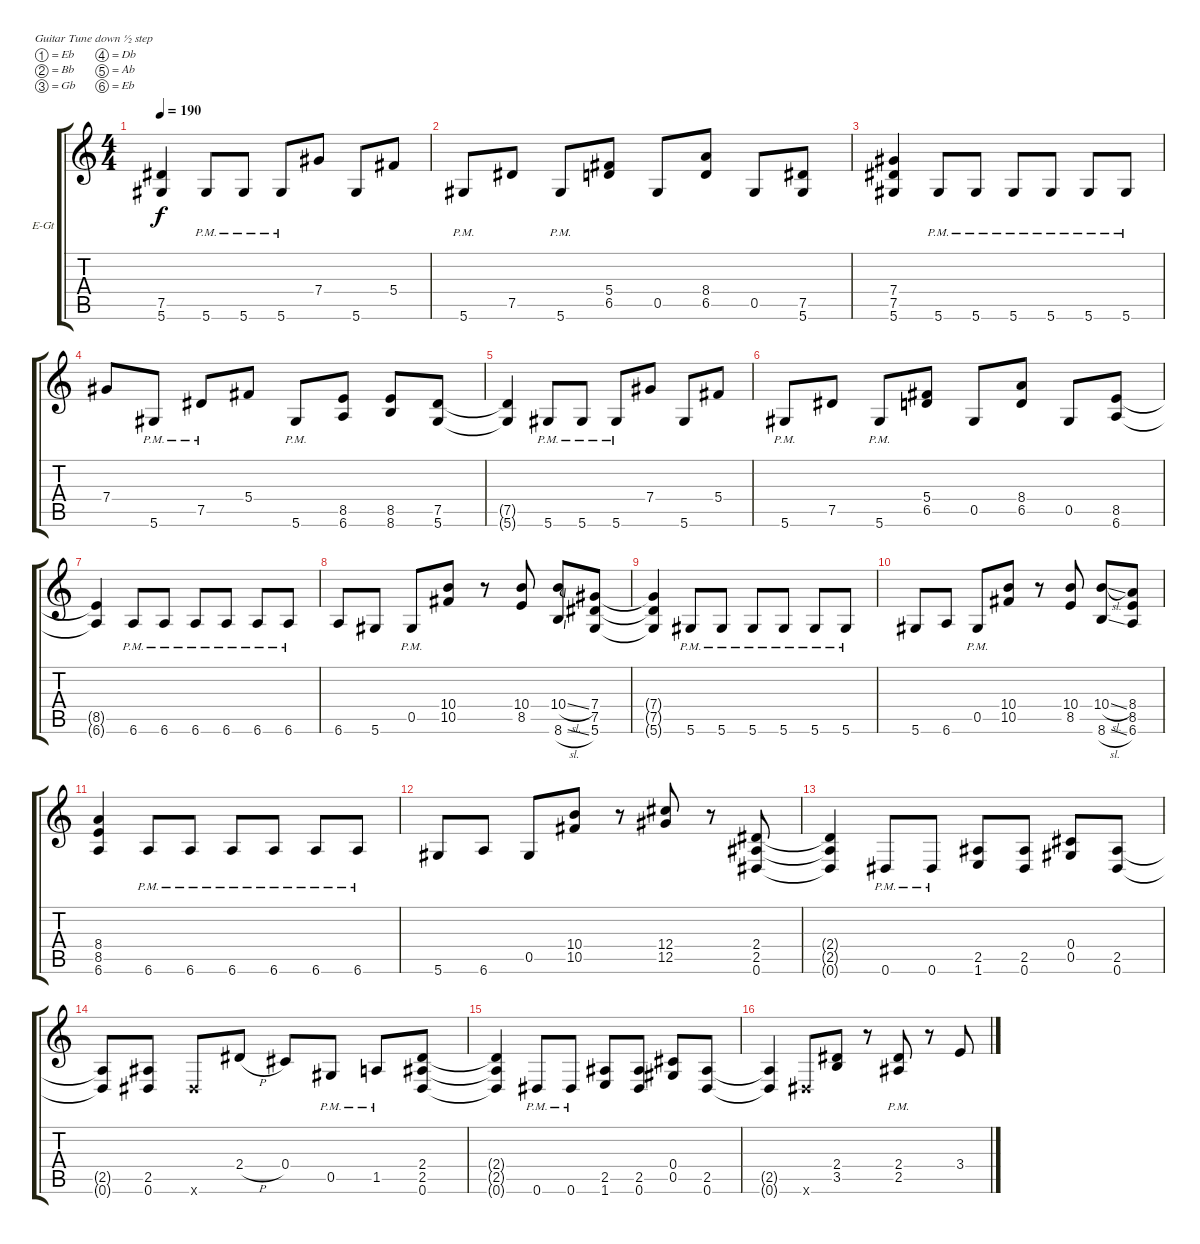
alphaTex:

\bracketExtendMode groupsimilarinstruments
\firstSystemTrackNameOrientation horizontal
\otherSystemsTrackNameOrientation horizontal
\track ("Electric Guitar" "E-Gt") {instrument overdrivenguitar}
\staff {score tabs}
\tuning (Eb4 Bb3 Gb3 Db3 Ab2 Eb2)
\ts (4 4)
\tempo 190
\clef g2
\ks c
(5.6{t} 7.5{t}).4{dy f} 5.6{pm}.8 5.6{pm}.8 5.6{pm}.8 7.4.8 5.6.8 5.4.8 |
5.6{pm}.8 7.5.8 5.6{pm}.8 (5.4 6.5).8 0.5.8 (6.5 8.4).8 0.5.8 (5.6 7.5).8 |
(5.6 7.4 7.5).4 5.6{pm}.8 5.6{pm}.8 5.6{pm}.8 5.6{pm}.8 5.6{pm}.8 5.6{pm}.8 |
7.4.8 5.6{pm}.8 7.5{pm}.8 5.4.8 5.6{pm}.8 (6.6 8.5).8 (8.5 8.6).8 (5.6 7.5).8 |
(5.6{t} 7.5{t}).4 5.6{pm}.8 5.6{pm}.8 5.6{pm}.8 7.4.8 5.6.8 5.4.8 |
5.6{pm}.8 7.5.8 5.6{pm}.8 (5.4 6.5).8 0.5.8 (6.5 8.4).8 0.5.8 (6.6 8.5).8 |
(6.6{t} 8.5{t}).4 6.6{pm}.8 6.6{pm}.8 6.6{pm}.8 6.6{pm}.8 6.6{pm}.8 6.6{pm}.8 |
6.6.8 5.6.8 0.5{pm}.8 (10.5 10.4).8 r.8 (10.4 8.5).8 (8.6{sl} 10.4{sl}).8 (7.4 5.6 7.5).8 |
(5.6{t} 7.4{t} 7.5{t}).4 5.6{pm}.8 5.6{pm}.8 5.6{pm}.8 5.6{pm}.8 5.6{pm}.8 5.6{pm}.8 |
5.6.8 6.6.8 0.5{pm}.8 (10.5 10.4).8 r.8 (10.4 8.5).8 (8.6{sl} 10.4{sl}).8 (8.4 6.6 8.5).8 |
(6.6 8.4 8.5).4 6.6{pm}.8 6.6{pm}.8 6.6{pm}.8 6.6{pm}.8 6.6{pm}.8 6.6{pm}.8 |
5.6.8 6.6.8 0.5.8 (10.5 10.4).8 r.8 (12.4 12.5).8 r.8 (0.6 2.5 2.4).8 |
(2.5{t} 0.6{t} 2.4{t}).4 0.6{pm}.8 0.6{pm}.8 (1.6 2.5).8 (0.6 2.5).8 (0.5 0.4).8 (0.6 2.5).8 |
(0.6{t} 2.5{t}).8 (0.6 2.5).8 0.6{x}.8 2.4{h}.8 0.4.8 0.5{pm}.8 1.5{pm}.8 (0.6 2.5 2.4).8 |
(2.5{t} 0.6{t} 2.4{t}).4 0.6{pm}.8 0.6{pm}.8 (1.6 2.5).8 (0.6 2.5).8 (0.5 0.4).8 (0.6 2.5).8 |
(0.6{t} 2.5{t}).4 0.6{x}.8 (2.4 3.5).8 r.8 (2.5{pm} 2.4).8 r.8 3.4.8
